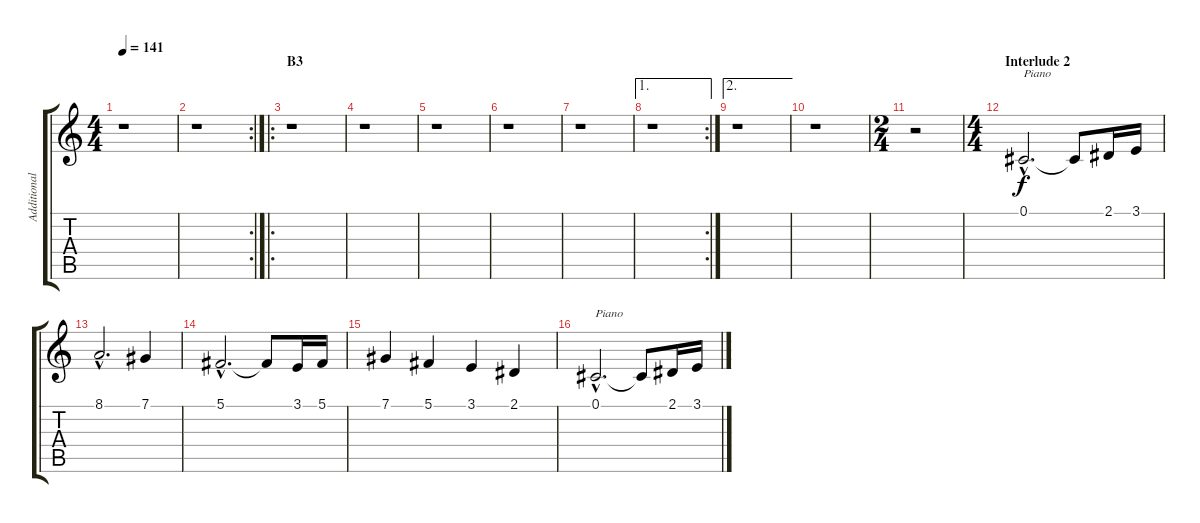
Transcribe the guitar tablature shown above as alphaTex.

\track ("Additional Instruments" "Additional") {instrument electricgrandpiano}
\staff {score tabs}
\tuning (Db4 Ab3 E3 B2 Gb2 Db2) {hide}
\ts (4 4)
\tempo 141
\clef g2
\ks c
r.1{dy f} |
\rc 2
r.1 |
\ro
\section ("" "B3")
r.1 |
r.1 |
r.1 |
r.1 |
r.1 |
\ae 1
\rc 2
r.1 |
\ae 2
r.1 |
r.1 |
\ts (2 4)
r.2 |
\ts (4 4)
\section ("" "Interlude 2")
0.1{hac}.2{d txt "Piano" volume 16 instrument electricgrandpiano} 0.1{t}.8 2.1.16 3.1.16 |
8.1{hac}.2{d} 7.1.4 |
5.1{hac}.2{d} 5.1{t}.8 3.1.16 5.1.16 |
7.1.4 5.1.4 3.1.4 2.1.4 |
0.1{hac}.2{d txt "Piano" volume 16 instrument electricgrandpiano} 0.1{t}.8 2.1.16 3.1.16
